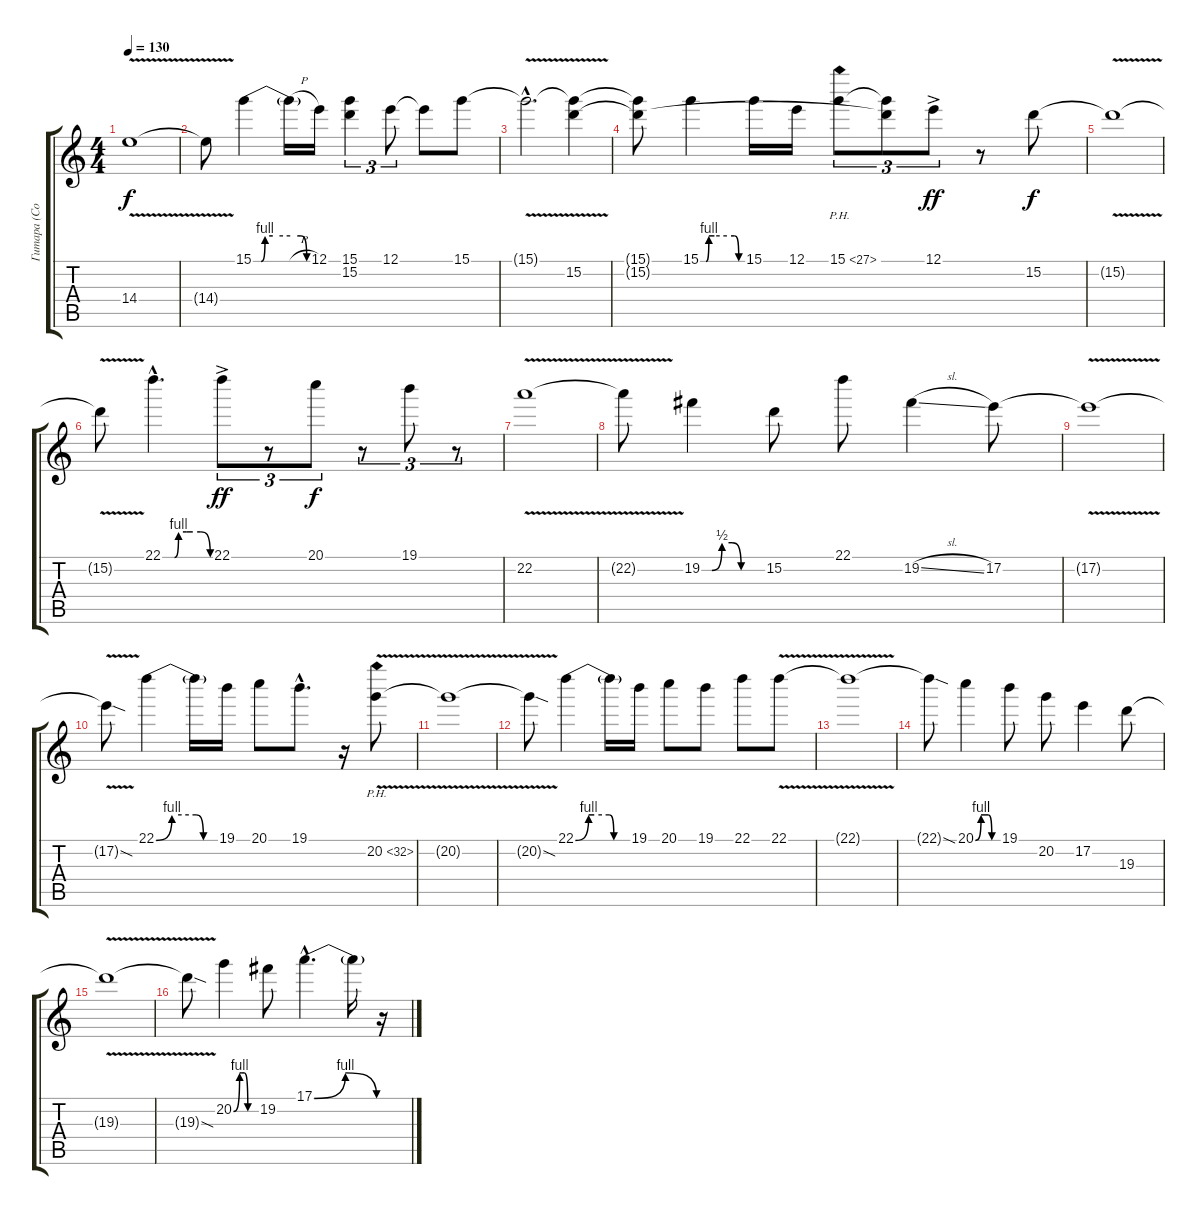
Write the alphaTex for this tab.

\track ("Гитара (Соло)" "Гитара (Со") {instrument overdrivenguitar}
\staff {score tabs}
\tuning (E4 B3 G3 D3 A2 E2) {hide}
\ts (4 4)
\tempo 130
\clef g2
\ks c
14.4{v t}.1{dy f} |
14.4{t}.8 15.1{be (custom 0 0 8 0 12 4 20 4 38 4 49 4 55 0 60 0)}.4 15.1{h t}.16 12.1.16 (15.1 15.2).4{tu (3 2)} 12.1.8{tu (3 2)} 12.1{t}.8 15.1.8 |
15.1{v hac t}.2{d} (15.1{t} 15.2).4 |
(15.1{t} 15.2{t}).8 15.1{be (custom 0 0 8 0 12 4 20 4 38 4 49 4 55 0 60 0)}.4 15.1.16 12.1.16 15.1{ph 12}.8{tu (3 2)} (15.1{t} 15.2{t}).8{tu (3 2)} 12.1{ac}.8{tu (3 2) dy ff} r.8 15.2.8{dy f} |
15.2{v t}.1 |
15.2{t}.8 22.1{be (custom 0 0 8 0 15 0 20 4 30 4 38 4 48 4 60 0) hac}.4{d} 22.1{ac}.8{tu (3 2) dy ff} r.8{tu (3 2)} 20.1.8{tu (3 2) dy f} r.8{tu (3 2)} 19.1.8{tu (3 2)} r.8{tu (3 2)} |
22.2{v}.1 |
22.2{t}.8 19.2{be (custom 0 0 10 0 20 2 30 2 39 0 60 0)}.4 15.2.8 22.1.8 19.2{sl}.4 17.2.8 |
17.2{v t}.1 |
17.2{sod t}.8 22.1{be (custom 0 0 15 4 38 4 45 0 50 0 60 0)}.4 22.1{t}.16 19.1.16 20.1.8 19.1{hac}.8{d} r.16 20.2{ph 12 v}.8 |
20.2{v t}.1 |
20.2{sod t}.8 22.1{be (custom 0 0 14 4 20 4 36 4 41 0 60 0)}.4 22.1{t}.16 19.1.16 20.1.8 19.1.8 22.1.8 22.1{v}.8 |
22.1{t}.1 |
22.1{sod t}.8 20.1{be (custom 0 0 15 4 34 4 44 0 60 0)}.4 19.1.8 20.2.8 17.2.4 19.3.8 |
19.3{v t}.1 |
19.3{sod t}.8 20.2{be (custom 0 0 16 4 20 4 28 4 38 0 60 0)}.4 19.2.8 17.1{be (bendrelease 0 0 15 4 39 4 60 0) hac}.4{d} 17.1{t}.16 r.16
